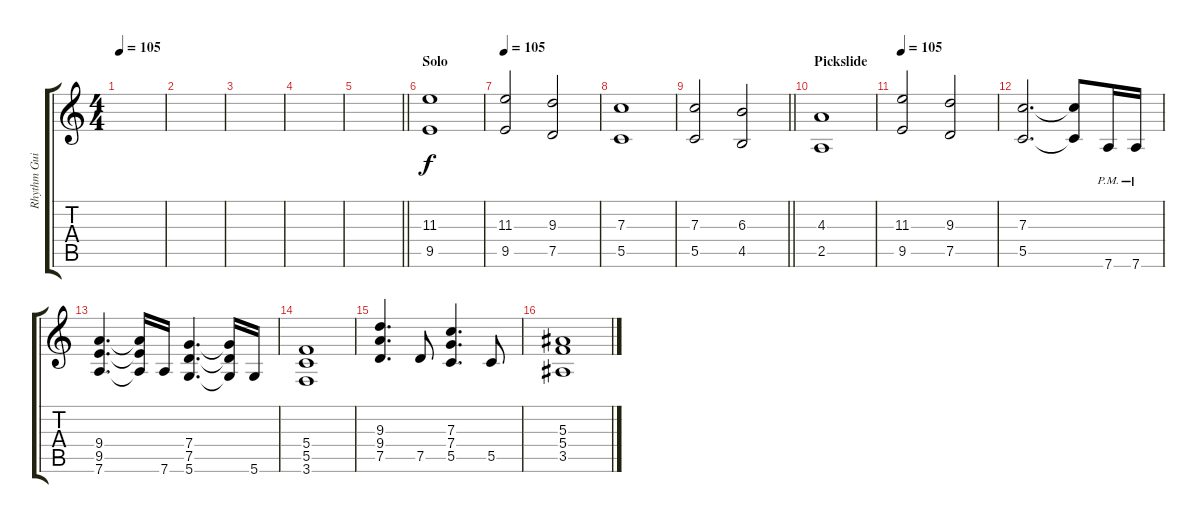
\track ("Rhythm Guitar 1" "Rhythm Gui") {instrument overdrivenguitar}
\staff {score tabs}
\tuning (D4 A3 F3 C3 G2 D2) {hide}
\ts (4 4)
\tempo 105
\clef g2
\ks c
|
|
|
|
\barLineRight lightlight
|
\section ("" "Solo")
(11.3 9.5).1 |
\tempo 105
(11.3 9.5).2 (9.3 7.5).2 |
(7.3 5.5).1 |
\barLineRight lightlight
(7.3 5.5).2 (6.3 4.5).2 |
\section ("" "Pickslide")
(4.3 2.5).1 |
\tempo 105
(11.3 9.5).2 (9.3 7.5).2 |
(7.3 5.5).2{d} (7.3{t} 5.5{t}).8 7.6{pm}.16 7.6{pm}.16 |
(9.4 9.5 7.6).4{d} (9.4{t} 9.5{t} 7.6{t}).16 7.6.16 (7.4 7.5 5.6).4{d} (7.4{t} 7.5{t} 5.6{t}).16 5.6.16 |
(5.4 5.5 3.6).1 |
(9.3 9.4 7.5).4{d} 7.5.8 (7.3 7.4 5.5).4{d} 5.5.8 |
(5.3 5.4 3.5).1
